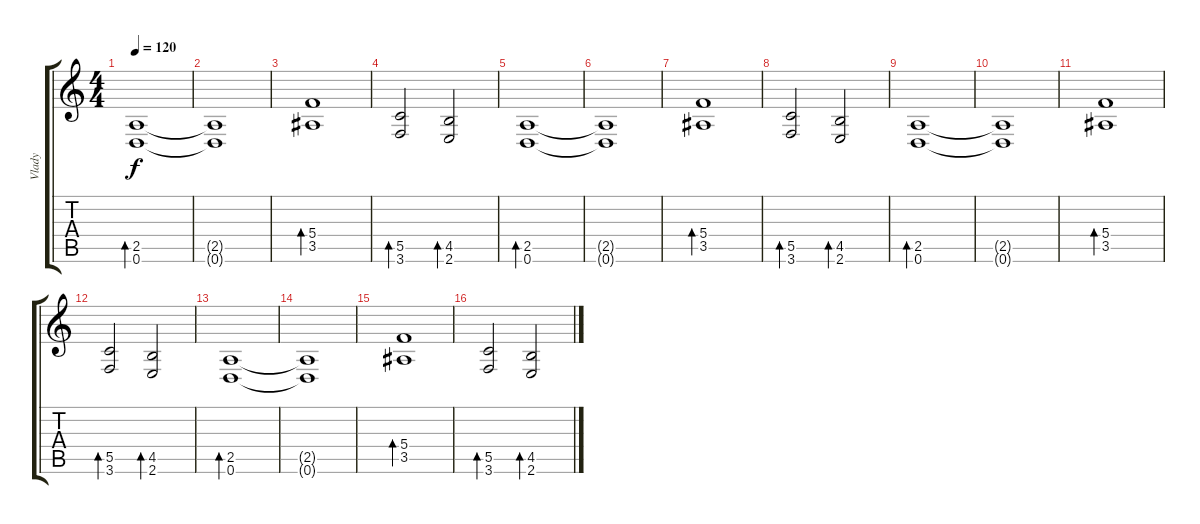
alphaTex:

\track ("Vlady" "Vlady") {instrument electricguitarjazz}
\staff {score tabs}
\tuning (D4 A3 F3 C3 G2 D2) {hide}
\ts (4 4)
\tempo 120
\clef g2
\ks c
(2.5 0.6).1{bd 480 dy f instrument electricguitarjazz} |
(2.5{t} 0.6{t}).1 |
(5.4 3.5).1{bd 480} |
(5.5 3.6).2{bd 480} (4.5 2.6).2{bd 480} |
(2.5 0.6).1{bd 480 instrument electricguitarjazz} |
(2.5{t} 0.6{t}).1 |
(5.4 3.5).1{bd 480} |
(5.5 3.6).2{bd 480} (4.5 2.6).2{bd 480} |
(2.5 0.6).1{bd 480 instrument electricguitarjazz} |
(2.5{t} 0.6{t}).1 |
(5.4 3.5).1{bd 480} |
(5.5 3.6).2{bd 480} (4.5 2.6).2{bd 480} |
(2.5 0.6).1{bd 480 instrument electricguitarjazz} |
(2.5{t} 0.6{t}).1 |
(5.4 3.5).1{bd 480} |
(5.5 3.6).2{bd 480} (4.5 2.6).2{bd 480}
